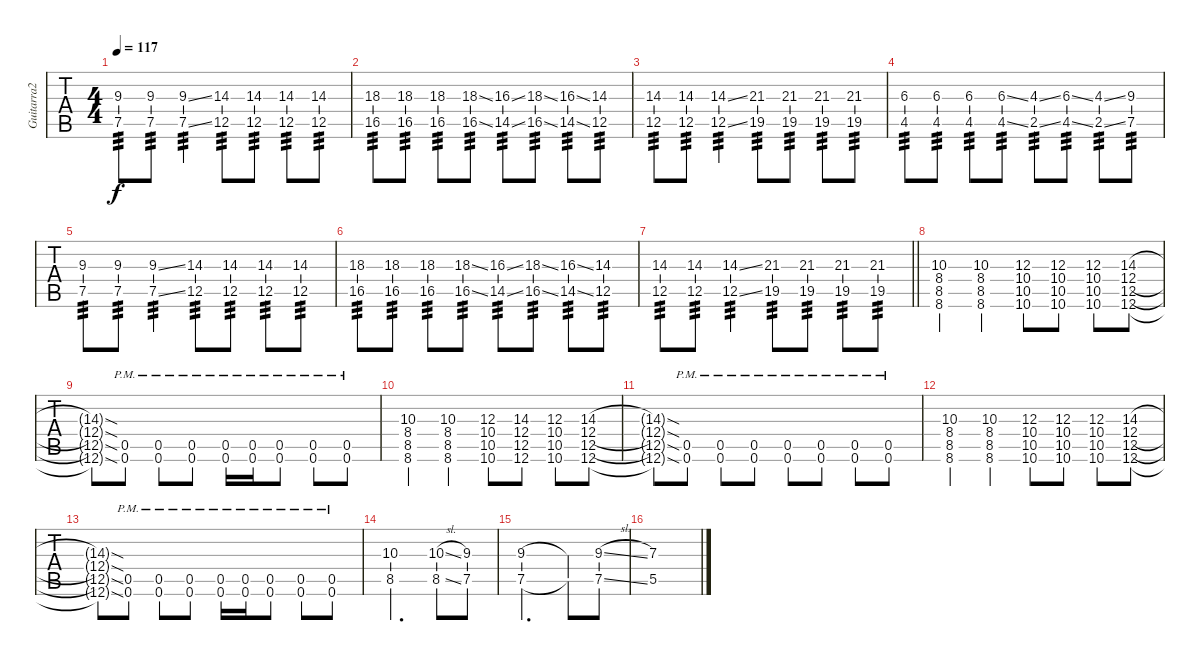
\track ("Guitarra2" "Guitarra2") {instrument distortionguitar}
\staff {tabs}
\tuning (D4 A3 F3 C3 G2 C2) {hide}
\ts (4 4)
\tempo 117
\clef g2
\ks c
(9.3 7.5).8{tp 3 dy f} (9.3 7.5).8{tp 3} (9.3{ss} 7.5{ss}).4{tp 3} (14.3 12.5).8{tp 3} (14.3 12.5).8{tp 3} (14.3 12.5).8{tp 3} (14.3 12.5).8{tp 3} |
(18.3 16.5).8{tp 3} (18.3 16.5).8{tp 3} (18.3 16.5).8{tp 3} (18.3{ss} 16.5{ss}).8{tp 3} (16.3{ss} 14.5{ss}).8{tp 3} (18.3{ss} 16.5{ss}).8{tp 3} (16.3{ss} 14.5{ss}).8{tp 3} (14.3 12.5).8{tp 3} |
(14.3 12.5).8{tp 3} (14.3 12.5).8{tp 3} (14.3{ss} 12.5{ss}).4{tp 3} (21.3 19.5).8{tp 3} (21.3 19.5).8{tp 3} (21.3 19.5).8{tp 3} (21.3 19.5).8{tp 3} |
(6.3 4.5).8{tp 3} (6.3 4.5).8{tp 3} (6.3 4.5).8{tp 3} (6.3{ss} 4.5{ss}).8{tp 3} (4.3{ss} 2.5{ss}).8{tp 3} (6.3{ss} 4.5{ss}).8{tp 3} (4.3{ss} 2.5{ss}).8{tp 3} (9.3 7.5).8{tp 3} |
(9.3 7.5).8{tp 3} (9.3 7.5).8{tp 3} (9.3{ss} 7.5{ss}).4{tp 3} (14.3 12.5).8{tp 3} (14.3 12.5).8{tp 3} (14.3 12.5).8{tp 3} (14.3 12.5).8{tp 3} |
(18.3 16.5).8{tp 3} (18.3 16.5).8{tp 3} (18.3 16.5).8{tp 3} (18.3{ss} 16.5{ss}).8{tp 3} (16.3{ss} 14.5{ss}).8{tp 3} (18.3{ss} 16.5{ss}).8{tp 3} (16.3{ss} 14.5{ss}).8{tp 3} (14.3 12.5).8{tp 3} |
\barLineRight lightlight
(14.3 12.5).8{tp 3} (14.3 12.5).8{tp 3} (14.3{ss} 12.5{ss}).4{tp 3} (21.3 19.5).8{tp 3} (21.3 19.5).8{tp 3} (21.3 19.5).8{tp 3} (21.3 19.5).8{tp 3} |
(10.3 8.4 8.5 8.6).4 (10.3 8.4 8.5 8.6).4 (12.3 10.4 10.5 10.6).8 (12.3 10.4 10.5 10.6).8 (12.3 10.4 10.5 10.6).8 (14.3 12.4 12.5 12.6).8 |
(14.3{sod t} 12.4{sod t} 12.5{sod t} 12.6{sod t}).8 (0.5{pm st} 0.6{pm st}).8 (0.5{pm st} 0.6{pm st}).8 (0.5{pm st} 0.6{pm st}).8 (0.5{pm st} 0.6{pm st}).16 (0.5{pm st} 0.6{pm st}).16 (0.5{pm st} 0.6{pm st}).8 (0.5{pm st} 0.6{pm st}).8 (0.5{pm st} 0.6{pm st}).8 |
(10.3 8.4 8.5 8.6).4 (10.3 8.4 8.5 8.6).4 (12.3 10.4 10.5 10.6).8 (14.3 12.4 12.5 12.6).8 (12.3 10.4 10.5 10.6).8 (14.3 12.4 12.5 12.6).8 |
(14.3{sod t} 12.4{sod t} 12.5{sod t} 12.6{sod t}).8 (0.5{pm st} 0.6{pm st}).8 (0.5{pm st} 0.6{pm st}).8 (0.5{pm st} 0.6{pm st}).8 (0.5{pm st} 0.6{pm st}).8 (0.5{pm st} 0.6{pm st}).8 (0.5{pm st} 0.6{pm st}).8 (0.5{pm st} 0.6{pm st}).8 |
(10.3 8.4 8.5 8.6).4 (10.3 8.4 8.5 8.6).4 (12.3 10.4 10.5 10.6).8 (12.3 10.4 10.5 10.6).8 (12.3 10.4 10.5 10.6).8 (14.3 12.4 12.5 12.6).8 |
(14.3{sod t} 12.4{sod t} 12.5{sod t} 12.6{sod t}).8 (0.5{pm st} 0.6{pm st}).8 (0.5{pm st} 0.6{pm st}).8 (0.5{pm st} 0.6{pm st}).8 (0.5{pm st} 0.6{pm st}).16 (0.5{pm st} 0.6{pm st}).16 (0.5{pm st} 0.6{pm st}).8 (0.5{pm st} 0.6{pm st}).8 (0.5{pm st} 0.6{pm st}).8 |
(10.3 8.5).2{d} (10.3{sl} 8.5{sl}).8 (9.3 7.5).8 |
(9.3 7.5).2{d} (9.3{t} 7.5{t}).8 (9.3{sl} 7.5{sl}).8 |
(7.3 5.5).1
